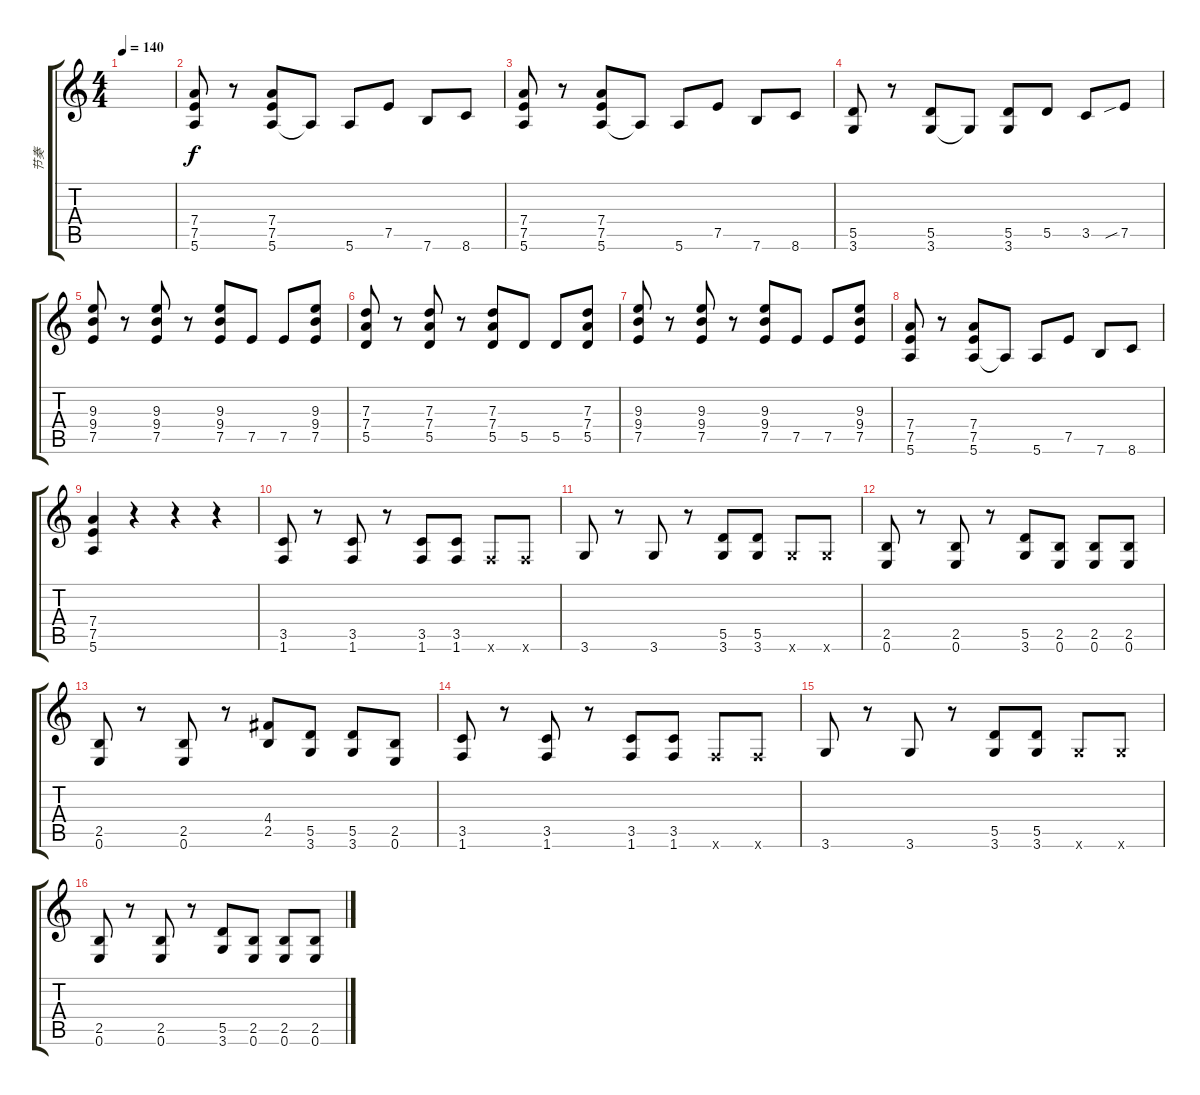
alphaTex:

\track ("节奏" "节奏") {instrument distortionguitar}
\staff {score tabs}
\tuning (E4 B3 G3 D3 A2 E2) {hide}
\ts (4 4)
\tempo 140
\clef g2
\ks c
|
(7.4 7.5 5.6).8 r.8 (7.4 7.5 5.6).8 5.6{t}.8 5.6.8 7.5.8 7.6.8 8.6.8 |
(7.4 7.5 5.6).8 r.8 (7.4 7.5 5.6).8 5.6{t}.8 5.6.8 7.5.8 7.6.8 8.6.8 |
(5.5 3.6).8 r.8 (5.5 3.6).8 3.6{t}.8 (5.5 3.6).8 5.5.8 3.5.8 7.5{sib}.8 |
(9.3 9.4 7.5).8 r.8 (9.3 9.4 7.5).8 r.8 (9.3 9.4 7.5).8 7.5.8 7.5.8 (9.3 9.4 7.5).8 |
(7.3 7.4 5.5).8 r.8 (7.3 7.4 5.5).8 r.8 (7.3 7.4 5.5).8 5.5.8 5.5.8 (7.3 7.4 5.5).8 |
(9.3 9.4 7.5).8 r.8 (9.3 9.4 7.5).8 r.8 (9.3 9.4 7.5).8 7.5.8 7.5.8 (9.3 9.4 7.5).8 |
(7.4 7.5 5.6).8 r.8 (7.4 7.5 5.6).8 5.6{t}.8 5.6.8 7.5.8 7.6.8 8.6.8 |
(7.4 7.5 5.6).4 r.4 r.4 r.4 |
(3.5 1.6).8 r.8 (3.5 1.6).8 r.8 (3.5 1.6).8 (3.5 1.6).8 1.6{x}.8 1.6{x}.8 |
3.6.8 r.8 3.6.8 r.8 (5.5 3.6).8 (5.5 3.6).8 3.6{x}.8 3.6{x}.8 |
(2.5 0.6).8 r.8 (2.5 0.6).8 r.8 (5.5 3.6).8 (2.5 0.6).8 (2.5 0.6).8 (2.5 0.6).8 |
(2.5 0.6).8 r.8 (2.5 0.6).8 r.8 (4.4 2.5).8 (5.5 3.6).8 (5.5 3.6).8 (2.5 0.6).8 |
(3.5 1.6).8 r.8 (3.5 1.6).8 r.8 (3.5 1.6).8 (3.5 1.6).8 1.6{x}.8 1.6{x}.8 |
3.6.8 r.8 3.6.8 r.8 (5.5 3.6).8 (5.5 3.6).8 3.6{x}.8 3.6{x}.8 |
(2.5 0.6).8 r.8 (2.5 0.6).8 r.8 (5.5 3.6).8 (2.5 0.6).8 (2.5 0.6).8 (2.5 0.6).8
